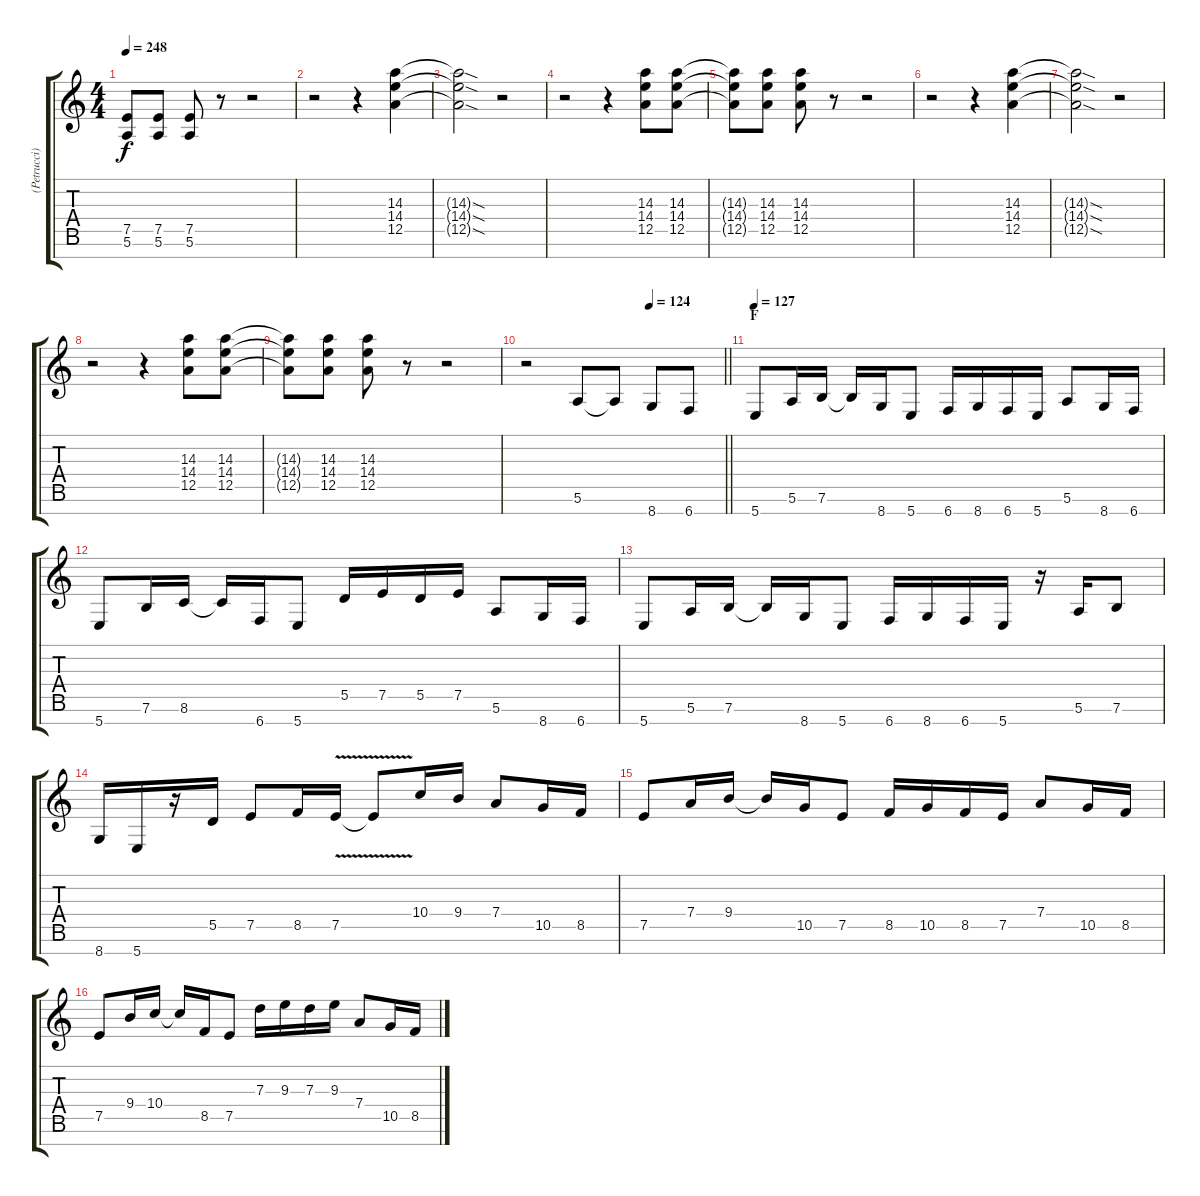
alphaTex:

\track ("(Petrucci) Elec. Gtr. 1" "(Petrucci)") {instrument overdrivenguitar}
\staff {score tabs}
\tuning (E4 B3 G3 D3 A2 E2 B1) {hide}
\ts (4 4)
\tempo 248
\clef g2
\ks aminor
(7.5{t} 5.6{t}).8{dy f} (7.5 5.6).8 (7.5 5.6).8 r.8 r.2 |
r.2 r.4 (14.3 14.4 12.5).4 |
(14.3{sod t} 14.4{sod t} 12.5{sod t}).2 r.2 |
r.2 r.4 (14.3 14.4 12.5).8 (14.3 14.4 12.5).8 |
(14.3{t} 14.4{t} 12.5{t}).8 (14.3 14.4 12.5).8 (14.3 14.4 12.5).8 r.8 r.2 |
r.2 r.4 (14.3 14.4 12.5).4 |
(14.3{sod t} 14.4{sod t} 12.5{sod t}).2 r.2 |
r.2 r.4 (14.3 14.4 12.5).8 (14.3 14.4 12.5).8 |
(14.3{t} 14.4{t} 12.5{t}).8 (14.3 14.4 12.5).8 (14.3 14.4 12.5).8 r.8 r.2 |
\tempo (124 0.625)
\barLineRight lightlight
r.2 5.6.8 5.6{t}.8 8.7.8 6.7.8 |
\section ("" "F")
\tempo 127
5.7.8 5.6.16 7.6.16 7.6{t}.16 8.7.16 5.7.8 6.7.16 8.7.16 6.7.16 5.7.16 5.6.8 8.7.16 6.7.16 |
5.7.8 7.6.16 8.6.16 8.6{t}.16 6.7.16 5.7.8 5.5.16 7.5.16 5.5.16 7.5.16 5.6.8 8.7.16 6.7.16 |
5.7.8 5.6.16 7.6.16 7.6{t}.16 8.7.16 5.7.8 6.7.16 8.7.16 6.7.16 5.7.16 r.16 5.6.16 7.6.8 |
8.7.16 5.7.16 r.16 5.5.16 7.5.8 8.5.16 7.5{v}.16 7.5{t}.8 10.4.16 9.4.16 7.4.8 10.5.16 8.5.16 |
7.5.8 7.4.16 9.4.16 9.4{t}.16 10.5.16 7.5.8 8.5.16 10.5.16 8.5.16 7.5.16 7.4.8 10.5.16 8.5.16 |
7.5.8 9.4.16 10.4.16 10.4{t}.16 8.5.16 7.5.8 7.3.16 9.3.16 7.3.16 9.3.16 7.4.8 10.5.16 8.5.16
